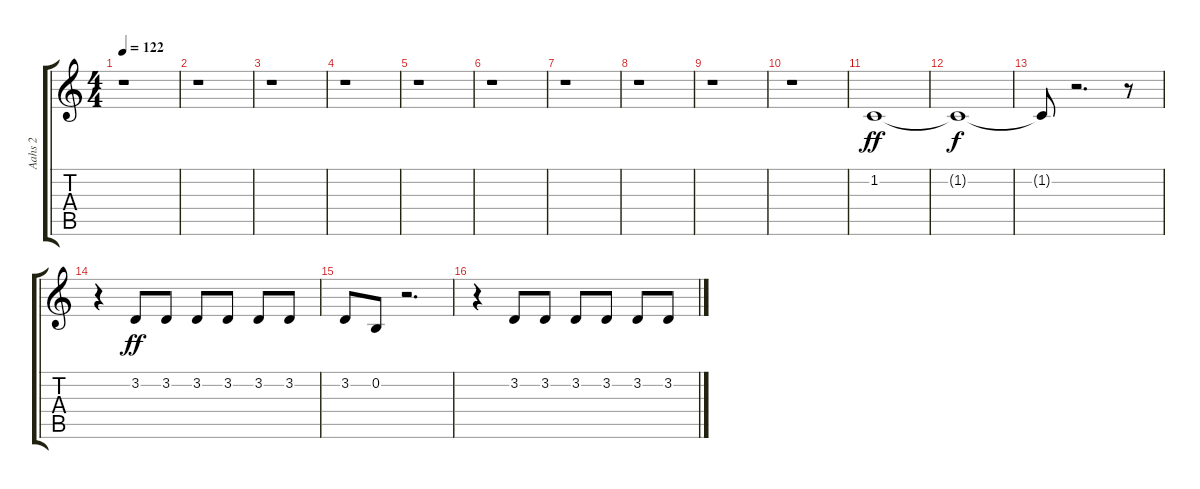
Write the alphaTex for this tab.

\track ("Aahs 2" "Aahs 2") {instrument choiraahs}
\staff {score tabs}
\tuning (E4 B3 G3 D3 A2 E2) {hide}
\ts (4 4)
\tempo 122
\clef g2
\ks c
r.1{dy ff} |
r.1 |
r.1 |
r.1 |
r.1 |
r.1 |
r.1 |
r.1 |
r.1 |
r.1 |
1.2.1 |
1.2{t}.1{dy f} |
1.2{t}.8 r.2{d} r.8 |
r.4 3.2.8{dy ff} 3.2.8 3.2.8 3.2.8 3.2.8 3.2.8 |
3.2.8 0.2.8 r.2{d} |
r.4 3.2.8 3.2.8 3.2.8 3.2.8 3.2.8 3.2.8
